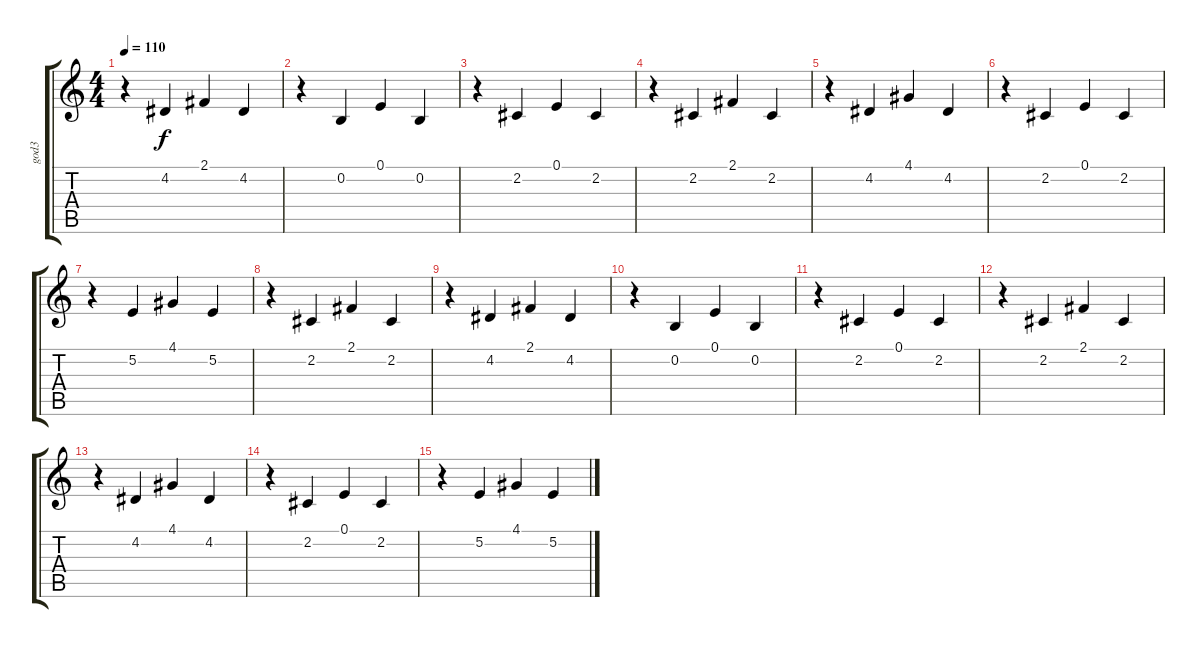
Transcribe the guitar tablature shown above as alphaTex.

\track ("god3" "god3") {instrument pizzicatostrings}
\staff {score tabs}
\tuning (E4 B3 G3 D3 A2 E2) {hide}
\ts (4 4)
\tempo 110
\clef g2
\ks c
r.4{dy f} 4.2.4 2.1.4 4.2.4 |
r.4 0.2.4 0.1.4 0.2.4 |
r.4 2.2.4 0.1.4 2.2.4 |
r.4 2.2.4 2.1.4 2.2.4 |
r.4 4.2.4 4.1.4 4.2.4 |
r.4 2.2.4 0.1.4 2.2.4 |
r.4 5.2.4 4.1.4 5.2.4 |
r.4 2.2.4 2.1.4 2.2.4 |
r.4 4.2.4 2.1.4 4.2.4 |
r.4 0.2.4 0.1.4 0.2.4 |
r.4 2.2.4 0.1.4 2.2.4 |
r.4 2.2.4 2.1.4 2.2.4 |
r.4 4.2.4 4.1.4 4.2.4 |
r.4 2.2.4 0.1.4 2.2.4 |
r.4 5.2.4 4.1.4 5.2.4
